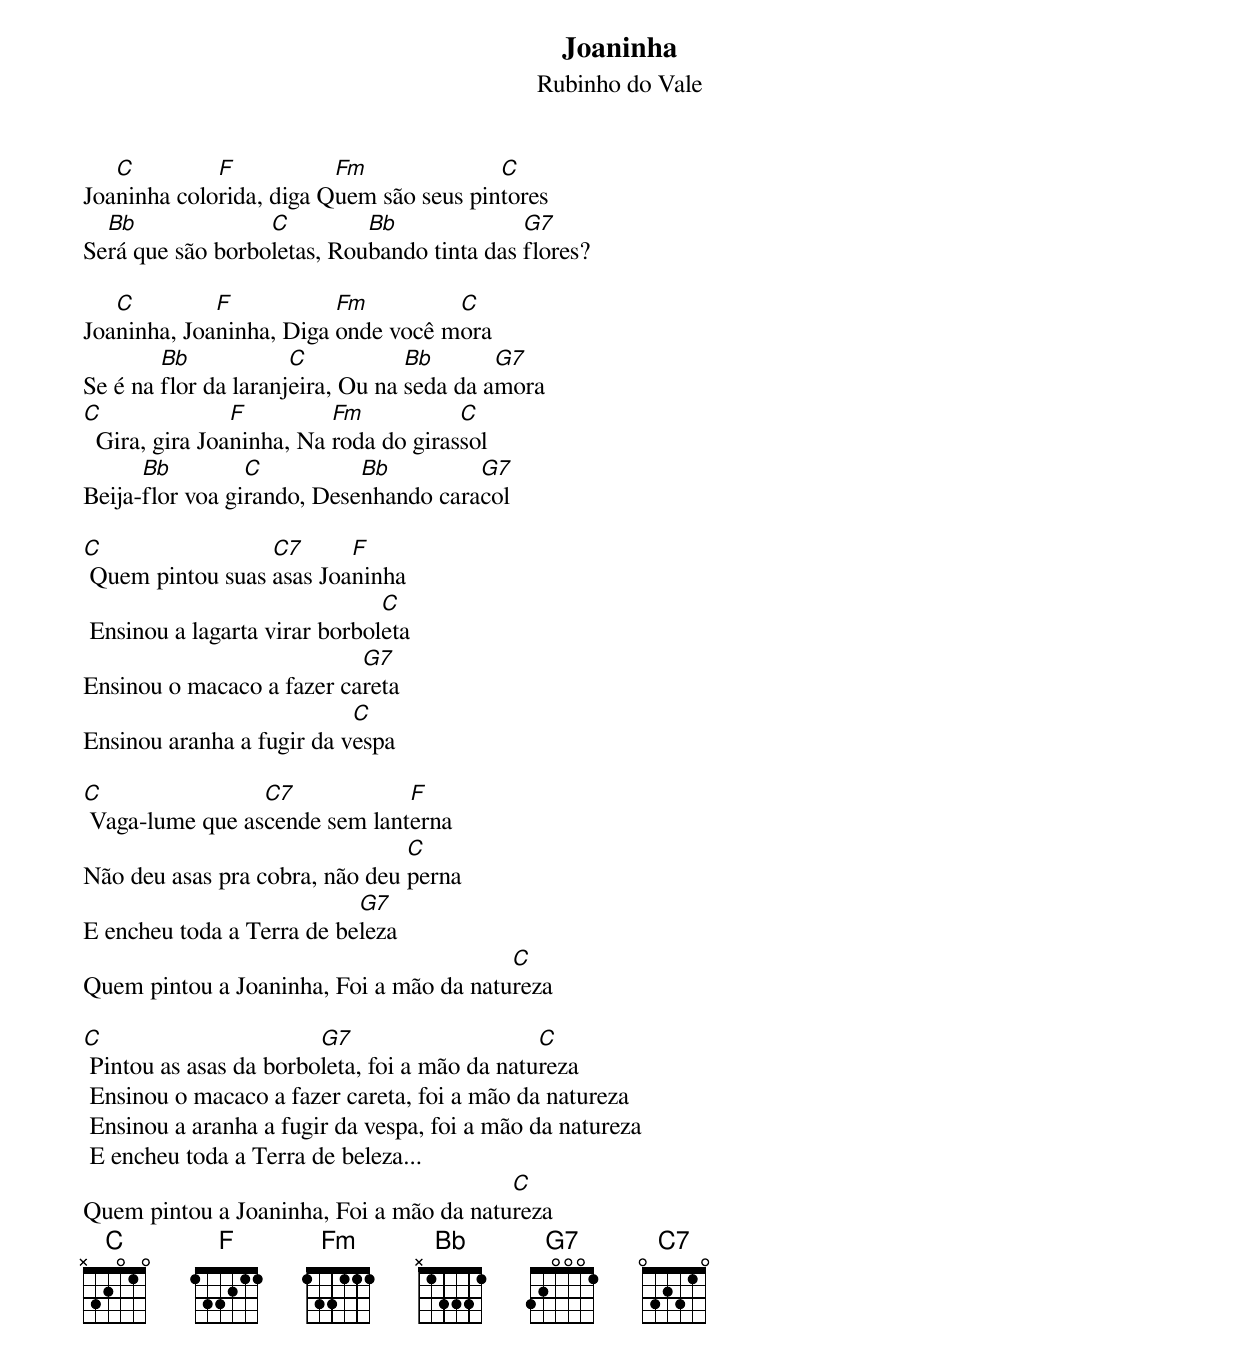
Joaninha
Rubinho do Vale

   C         F           Fm              C
Joaninha colorida, diga Quem são seus pintores
  Bb              C         Bb              G7
Será que são borboletas, Roubando tinta das flores?

   C         F           Fm         C
Joaninha, Joaninha, Diga onde você mora
        Bb            C           Bb       G7
Se é na flor da laranjeira, Ou na seda da amora
C               F         Fm           C
  Gira, gira Joaninha, Na roda do girassol
      Bb         C          Bb         G7
Beija-flor voa girando, Desenhando caracol

C                 C7      F
 Quem pintou suas asas Joaninha
                               C
 Ensinou a lagarta virar borboleta
                           G7
Ensinou o macaco a fazer careta
                           C
Ensinou aranha a fugir da vespa

C                C7            F
 Vaga-lume que ascende sem lanterna
                                C
Não deu asas pra cobra, não deu perna
                           G7
E encheu toda a Terra de beleza
                                         C
Quem pintou a Joaninha, Foi a mão da natureza

C                       G7                     C
 Pintou as asas da borboleta, foi a mão da natureza
 Ensinou o macaco a fazer careta, foi a mão da natureza
 Ensinou a aranha a fugir da vespa, foi a mão da natureza
 E encheu toda a Terra de beleza...
                                         C
Quem pintou a Joaninha, Foi a mão da natureza
